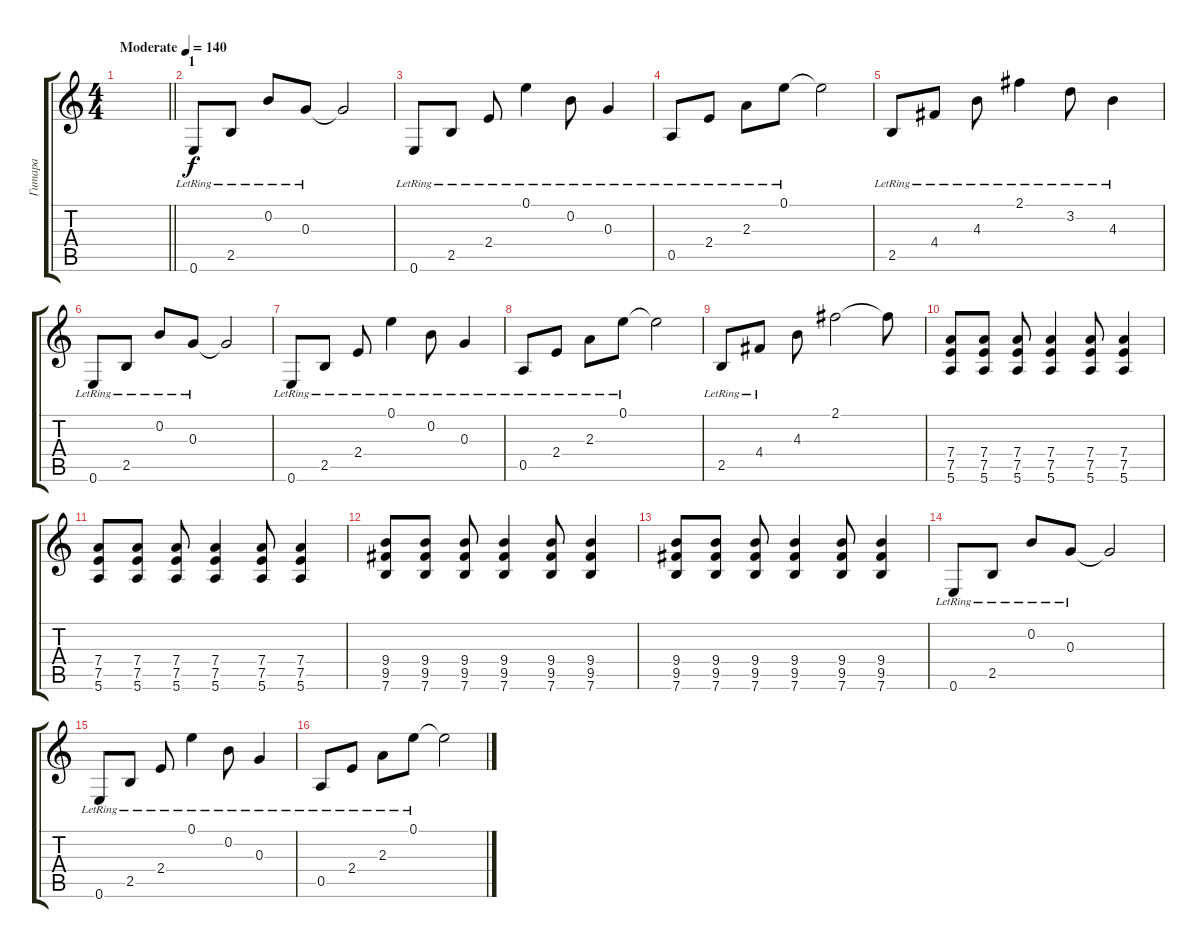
\track ("Гитара" "Гитара") {instrument electricguitarclean}
\staff {score tabs}
\tuning (E4 B3 G3 D3 A2 E2) {hide}
\ts (4 4)
\tempo (140 "Moderate")
\clef g2
\barLineRight lightlight
\ks c
|
\section ("" "1")
0.6{lr}.8{instrument electricguitarclean} 2.5{lr}.8 0.2{lr}.8 0.3{lr}.8 0.3{t}.2 |
0.6{lr}.8 2.5{lr}.8 2.4{lr}.8 0.1{lr}.4 0.2{lr}.8 0.3{lr}.4 |
0.5{lr}.8 2.4{lr}.8 2.3{lr}.8 0.1{lr}.8 0.1{t}.2 |
2.5{lr}.8 4.4{lr}.8 4.3{lr}.8 2.1{lr}.4 3.2{lr}.8 4.3{lr}.4 |
0.6{lr}.8 2.5{lr}.8 0.2{lr}.8 0.3{lr}.8 0.3{t}.2 |
0.6{lr}.8 2.5{lr}.8 2.4{lr}.8 0.1{lr}.4 0.2{lr}.8 0.3{lr}.4 |
0.5{lr}.8 2.4{lr}.8 2.3{lr}.8 0.1{lr}.8 0.1{t}.2 |
2.5{lr}.8 4.4{lr}.8 4.3.8 2.1.2 2.1{t}.8 |
(7.4 7.5 5.6).8{instrument distortionguitar} (7.4 7.5 5.6).8 (7.4 7.5 5.6).8 (7.4 7.5 5.6).4 (7.4 7.5 5.6).8 (7.4 7.5 5.6).4 |
(7.4 7.5 5.6).8 (7.4 7.5 5.6).8 (7.4 7.5 5.6).8 (7.4 7.5 5.6).4 (7.4 7.5 5.6).8 (7.4 7.5 5.6).4 |
(9.4 9.5 7.6).8 (9.4 9.5 7.6).8 (9.4 9.5 7.6).8 (9.4 9.5 7.6).4 (9.4 9.5 7.6).8 (9.4 9.5 7.6).4 |
(9.4 9.5 7.6).8 (9.4 9.5 7.6).8 (9.4 9.5 7.6).8 (9.4 9.5 7.6).4 (9.4 9.5 7.6).8 (9.4 9.5 7.6).4 |
0.6{lr}.8{instrument electricguitarclean} 2.5{lr}.8 0.2{lr}.8 0.3{lr}.8 0.3{t}.2 |
0.6{lr}.8 2.5{lr}.8 2.4{lr}.8 0.1{lr}.4 0.2{lr}.8 0.3{lr}.4 |
0.5{lr}.8 2.4{lr}.8 2.3{lr}.8 0.1{lr}.8 0.1{t}.2
